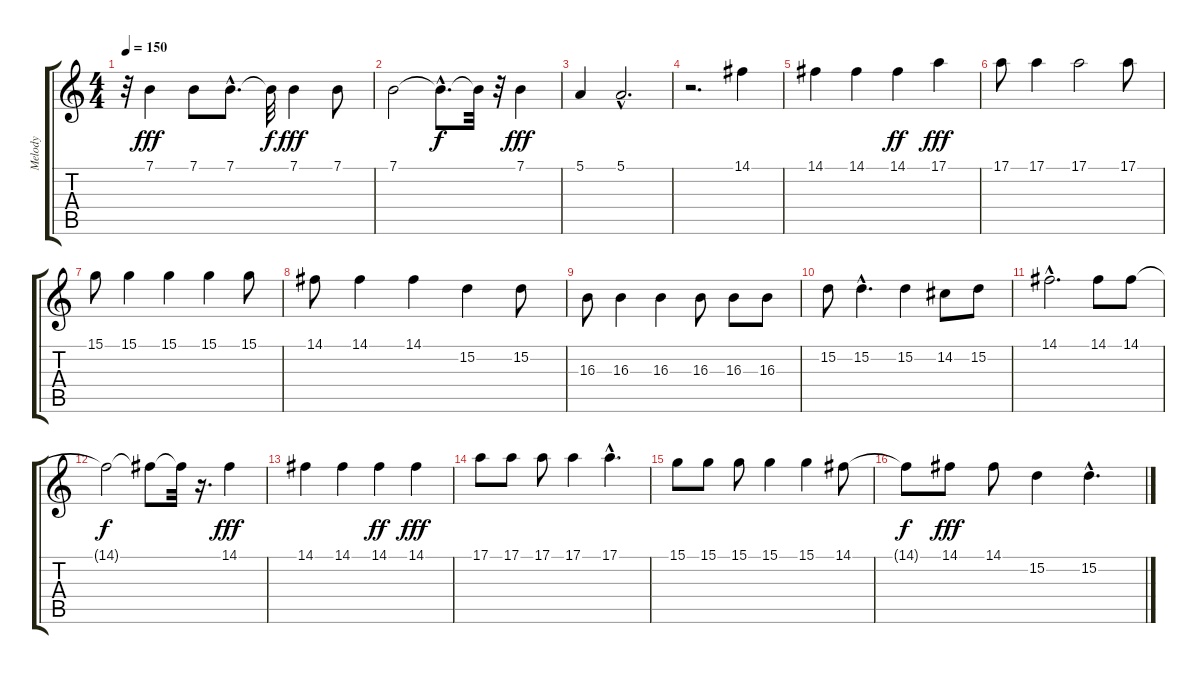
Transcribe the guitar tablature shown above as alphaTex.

\track ("Melody" "Melody") {instrument drawbarorgan}
\staff {score tabs}
\tuning (E4 B3 G3 D3 A2 E2) {hide}
\ts (4 4)
\tempo 150
\clef g2
\ks c
r.32{dy fff} 7.1.4 7.1.8 7.1{hac}.8{d} 7.1{t}.32{dy f} 7.1.4{dy fff} 7.1.8 |
7.1.2 7.1{hac t}.8{d dy f} 7.1{t}.32 r.32 7.1.4{dy fff} |
5.1.4 5.1{hac}.2{d} |
r.2{d} 14.1.4 |
14.1.4 14.1.4 14.1.4{dy ff} 17.1.4{dy fff} |
17.1.8 17.1.4 17.1.2 17.1.8 |
15.1.8 15.1.4 15.1.4 15.1.4 15.1.8 |
14.1.8 14.1.4 14.1.4 15.2.4 15.2.8 |
16.3.8 16.3.4 16.3.4 16.3.8 16.3.8 16.3.8 |
15.2.8 15.2{hac}.4{d} 15.2.4 14.2.8 15.2.8 |
14.1{hac}.2{d} 14.1.8 14.1.8 |
14.1{t}.2{dy f} 14.1{t}.8 14.1{t}.32 r.16{d} 14.1.4{dy fff} |
14.1.4 14.1.4 14.1.4{dy ff} 14.1.4{dy fff} |
17.1.8 17.1.8 17.1.8 17.1.4 17.1{hac}.4{d} |
15.1.8 15.1.8 15.1.8 15.1.4 15.1.4 14.1.8 |
14.1{t}.8{dy f} 14.1.8{dy fff} 14.1.8 15.2.4 15.2{hac}.4{d}
